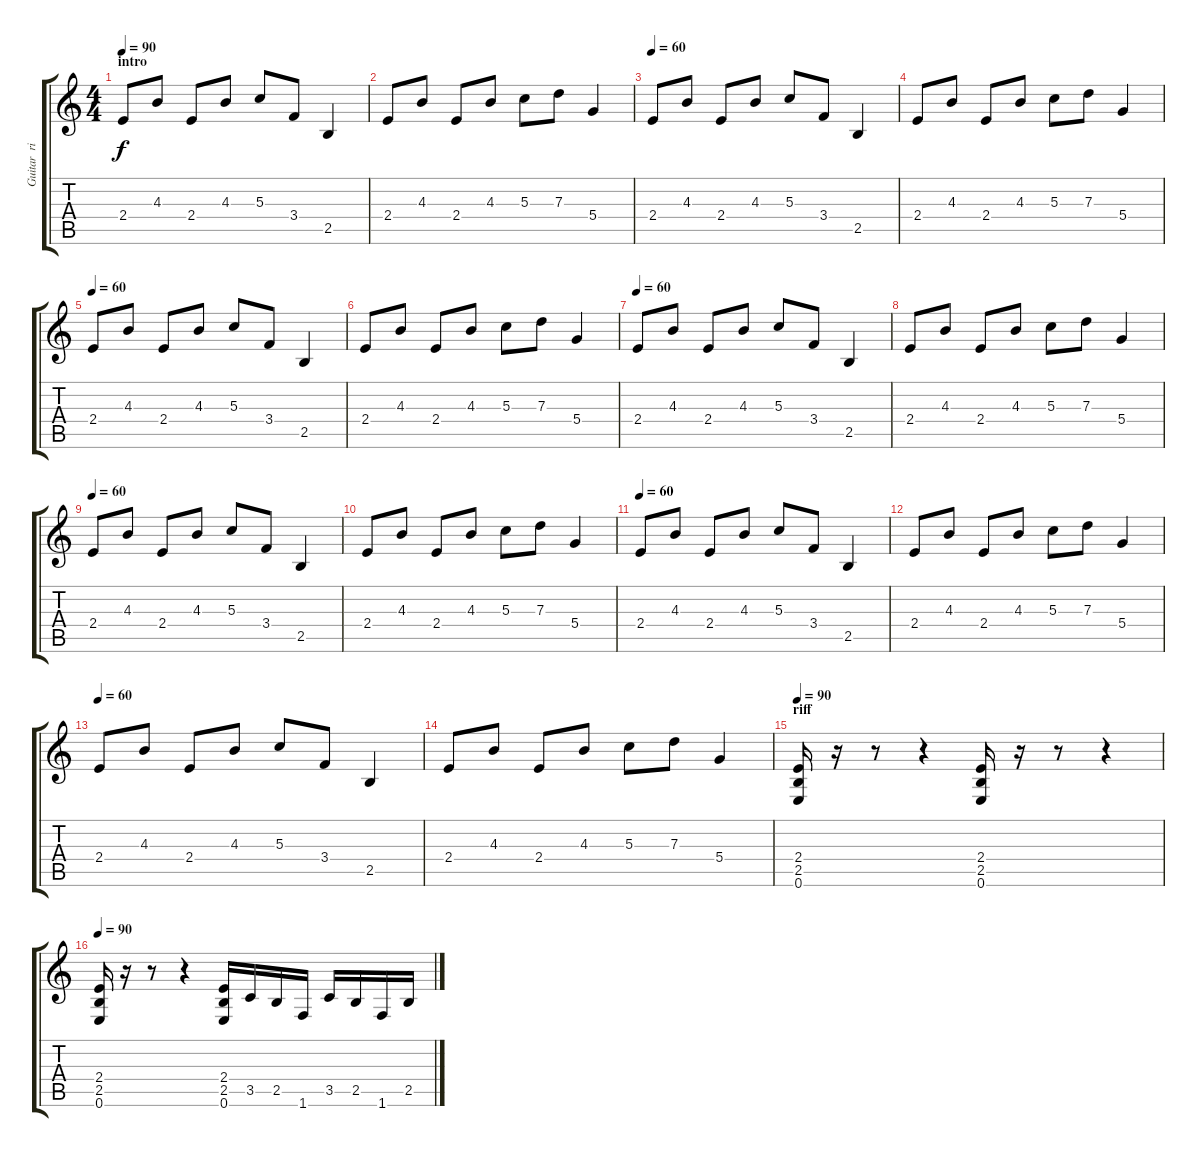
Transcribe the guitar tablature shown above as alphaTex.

\track ("Guitar  rigth" "Guitar  ri") {instrument distortionguitar}
\staff {score tabs}
\tuning (E4 B3 G3 D3 A2 E2) {hide}
\ts (4 4)
\section ("" "intro")
\tempo 90
\tempo 60
\tempo 90
\clef g2
\ks c
2.4.8{dy f instrument distortionguitar} 4.3.8 2.4.8 4.3.8 5.3.8 3.4.8 2.5.4 |
2.4.8 4.3.8 2.4.8 4.3.8 5.3.8 7.3.8 5.4.4 |
\tempo 60
2.4.8 4.3.8 2.4.8 4.3.8 5.3.8 3.4.8 2.5.4 |
2.4.8 4.3.8 2.4.8 4.3.8 5.3.8 7.3.8 5.4.4 |
\tempo 60
2.4.8 4.3.8 2.4.8 4.3.8 5.3.8 3.4.8 2.5.4 |
2.4.8 4.3.8 2.4.8 4.3.8 5.3.8 7.3.8 5.4.4 |
\tempo 60
2.4.8 4.3.8 2.4.8 4.3.8 5.3.8 3.4.8 2.5.4 |
2.4.8 4.3.8 2.4.8 4.3.8 5.3.8 7.3.8 5.4.4 |
\tempo 60
2.4.8 4.3.8 2.4.8 4.3.8 5.3.8 3.4.8 2.5.4 |
2.4.8 4.3.8 2.4.8 4.3.8 5.3.8 7.3.8 5.4.4 |
\tempo 60
2.4.8 4.3.8 2.4.8 4.3.8 5.3.8 3.4.8 2.5.4 |
2.4.8 4.3.8 2.4.8 4.3.8 5.3.8 7.3.8 5.4.4 |
\tempo 60
2.4.8 4.3.8 2.4.8 4.3.8 5.3.8 3.4.8 2.5.4 |
2.4.8 4.3.8 2.4.8 4.3.8 5.3.8 7.3.8 5.4.4 |
\section ("" "riff")
\tempo 90
(2.4 2.5 0.6).16 r.16 r.8 r.4 (2.4 2.5 0.6).16 r.16 r.8 r.4 |
\tempo 90
(2.4 2.5 0.6).16 r.16 r.8 r.4 (2.4 2.5 0.6).16 3.5.16 2.5.16 1.6.16 3.5.16 2.5.16 1.6.16 2.5.16
